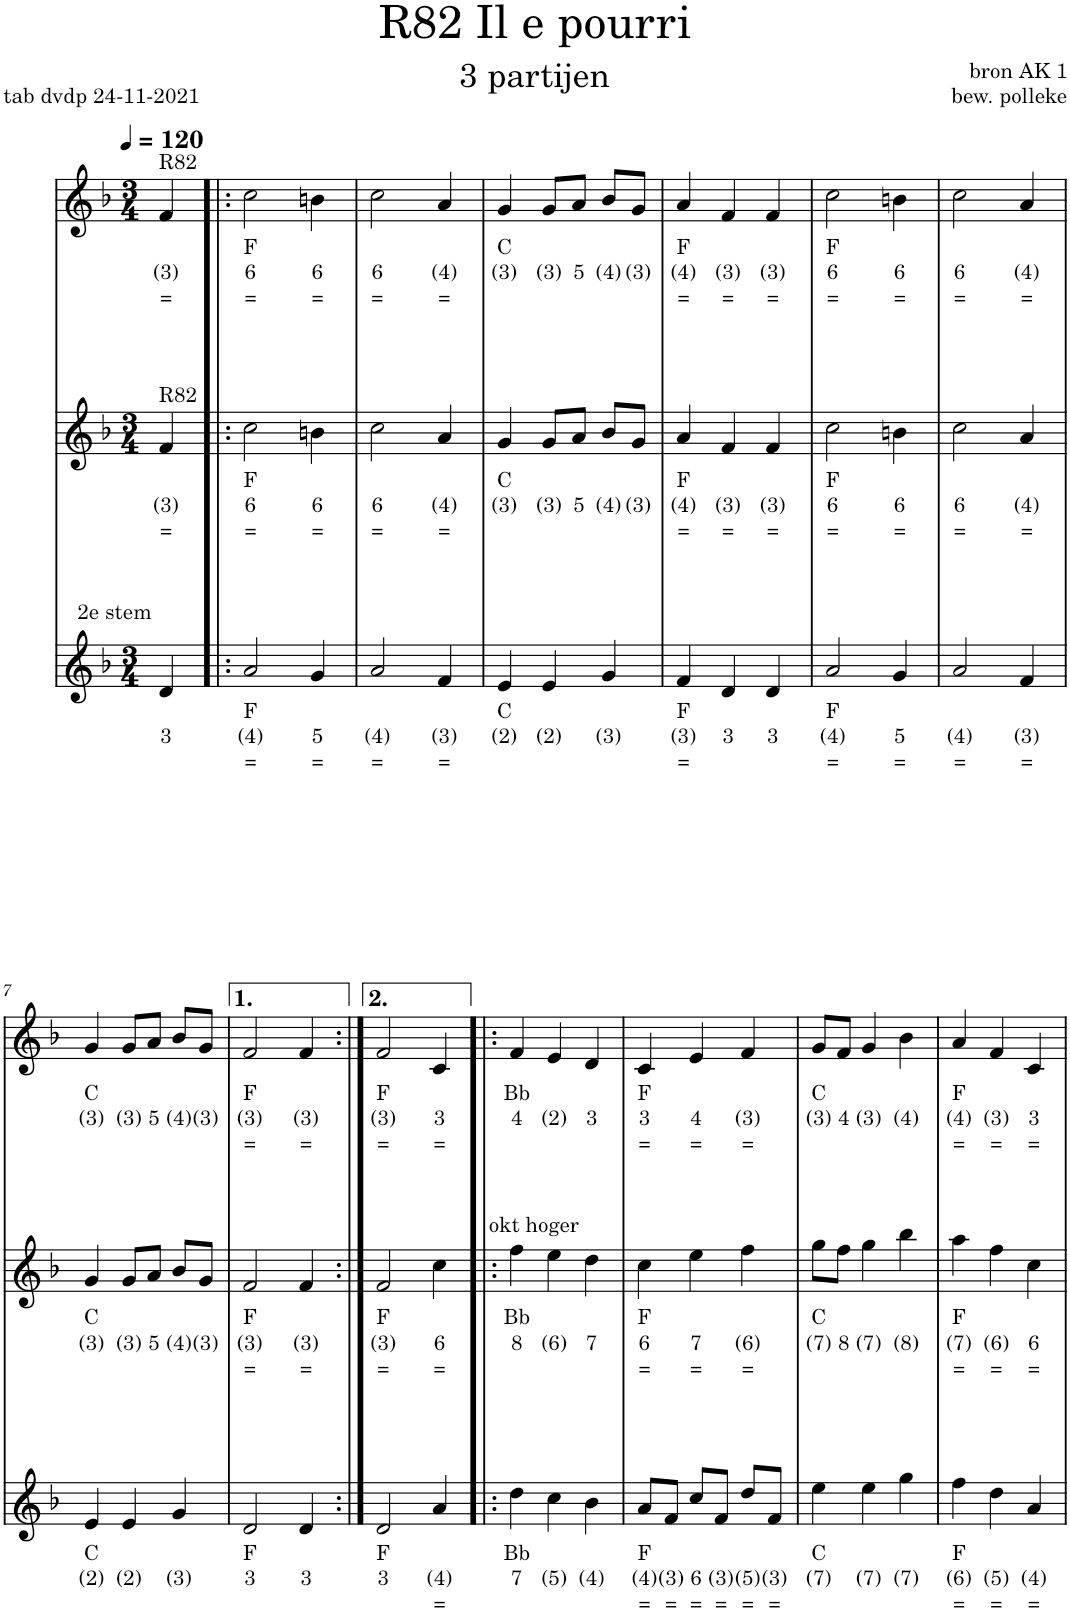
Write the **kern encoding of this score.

**kern	**text	**text	**text	**kern	**text	**text	**text	**kern	**text	**text	**text
*part3	*part3	*part3	*part3	*part2	*part2	*part2	*part2	*part1	*part1	*part1	*part1
*staff3	*staff3	*staff3	*staff3	*staff2	*staff2	*staff2	*staff2	*staff1	*staff1	*staff1	*staff1
*I"Viool	*	*	*	*I"Viool	*	*	*	*I"Piano	*	*	*
*clefG2	*	*	*	*clefG2	*	*	*	*clefG2	*	*	*
*k[b-]	*	*	*	*k[b-]	*	*	*	*k[b-]	*	*	*
*M3/4	*	*	*	*M3/4	*	*	*	*M3/4	*	*	*
*MM120	*	*	*	*MM120	*	*	*	*MM120	*	*	*
=	=	=	=	=	=	=	=	=	=	=	=
!	!	!	!	!	!	!	!	!LO:TX:a:t=R82	!	!	!
!	!	!	!	!LO:TX:a:t=R82	!	!	!	!	!	!	!
!LO:TX:a:t=2e stem	!	!	!	!	!	!	!	!	!	!	!
!	!	!LO:LY:b	!	!	!	!LO:LY:b	!LO:LY:b	!	!	!LO:LY:b	!LO:LY:b
4d/	.	3	.	4f/	.	(3)	=	4f/	.	(3)	=
=1!|:	=1!|:	=1!|:	=1!|:	=1!|:	=1!|:	=1!|:	=1!|:	=1!|:	=1!|:	=1!|:	=1!|:
!	!LO:LY:b	!LO:LY:b	!LO:LY:b	!	!LO:LY:b	!LO:LY:b	!LO:LY:b	!	!LO:LY:b	!LO:LY:b	!LO:LY:b
2a/	F	(4)	=	2cc\	F	6	=	2cc\	F	6	=
!	!	!LO:LY:b	!LO:LY:b	!	!	!LO:LY:b	!LO:LY:b	!	!	!LO:LY:b	!LO:LY:b
4g/	.	5	=	4bn\	.	6	=	4bn\	.	6	=
=2	=2	=2	=2	=2	=2	=2	=2	=2	=2	=2	=2
!	!	!LO:LY:b	!LO:LY:b	!	!	!LO:LY:b	!LO:LY:b	!	!	!LO:LY:b	!LO:LY:b
2a/	.	(4)	=	2cc\	.	6	=	2cc\	.	6	=
!	!	!LO:LY:b	!LO:LY:b	!	!	!LO:LY:b	!LO:LY:b	!	!	!LO:LY:b	!LO:LY:b
4f/	.	(3)	=	4a/	.	(4)	=	4a/	.	(4)	=
=3	=3	=3	=3	=3	=3	=3	=3	=3	=3	=3	=3
!	!LO:LY:b	!LO:LY:b	!	!	!LO:LY:b	!LO:LY:b	!	!	!LO:LY:b	!LO:LY:b	!
4e/	C	(2)	.	4g/	C	(3)	.	4g/	C	(3)	.
!	!	!LO:LY:b	!	!	!	!LO:LY:b	!	!	!	!LO:LY:b	!
4e/	.	(2)	.	8g/L	.	(3)	.	8g/L	.	(3)	.
!	!	!	!	!	!	!LO:LY:b	!	!	!	!LO:LY:b	!
.	.	.	.	8a/J	.	5	.	8a/J	.	5	.
!	!	!LO:LY:b	!	!	!	!LO:LY:b	!	!	!	!LO:LY:b	!
4g/	.	(3)	.	8b-/L	.	(4)	.	8b-/L	.	(4)	.
!	!	!	!	!	!	!LO:LY:b	!	!	!	!LO:LY:b	!
.	.	.	.	8g/J	.	(3)	.	8g/J	.	(3)	.
=4	=4	=4	=4	=4	=4	=4	=4	=4	=4	=4	=4
!	!LO:LY:b	!LO:LY:b	!LO:LY:b	!	!LO:LY:b	!LO:LY:b	!LO:LY:b	!	!LO:LY:b	!LO:LY:b	!LO:LY:b
4f/	F	(3)	=	4a/	F	(4)	=	4a/	F	(4)	=
!	!	!LO:LY:b	!	!	!	!LO:LY:b	!LO:LY:b	!	!	!LO:LY:b	!LO:LY:b
4d/	.	3	.	4f/	.	(3)	=	4f/	.	(3)	=
!	!	!LO:LY:b	!	!	!	!LO:LY:b	!LO:LY:b	!	!	!LO:LY:b	!LO:LY:b
4d/	.	3	.	4f/	.	(3)	=	4f/	.	(3)	=
=5	=5	=5	=5	=5	=5	=5	=5	=5	=5	=5	=5
!	!LO:LY:b	!LO:LY:b	!LO:LY:b	!	!LO:LY:b	!LO:LY:b	!LO:LY:b	!	!LO:LY:b	!LO:LY:b	!LO:LY:b
2a/	F	(4)	=	2cc\	F	6	=	2cc\	F	6	=
!	!	!LO:LY:b	!LO:LY:b	!	!	!LO:LY:b	!LO:LY:b	!	!	!LO:LY:b	!LO:LY:b
4g/	.	5	=	4bn\	.	6	=	4bn\	.	6	=
=6	=6	=6	=6	=6	=6	=6	=6	=6	=6	=6	=6
!	!	!LO:LY:b	!LO:LY:b	!	!	!LO:LY:b	!LO:LY:b	!	!	!LO:LY:b	!LO:LY:b
2a/	.	(4)	=	2cc\	.	6	=	2cc\	.	6	=
!	!	!LO:LY:b	!LO:LY:b	!	!	!LO:LY:b	!LO:LY:b	!	!	!LO:LY:b	!LO:LY:b
4f/	.	(3)	=	4a/	.	(4)	=	4a/	.	(4)	=
!!LO:LB:g=z
=7	=7	=7	=7	=7	=7	=7	=7	=7	=7	=7	=7
!	!LO:LY:b	!LO:LY:b	!	!	!LO:LY:b	!LO:LY:b	!	!	!LO:LY:b	!LO:LY:b	!
4e/	C	(2)	.	4g/	C	(3)	.	4g/	C	(3)	.
!	!	!LO:LY:b	!	!	!	!LO:LY:b	!	!	!	!LO:LY:b	!
4e/	.	(2)	.	8g/L	.	(3)	.	8g/L	.	(3)	.
!	!	!	!	!	!	!LO:LY:b	!	!	!	!LO:LY:b	!
.	.	.	.	8a/J	.	5	.	8a/J	.	5	.
!	!	!LO:LY:b	!	!	!	!LO:LY:b	!	!	!	!LO:LY:b	!
4g/	.	(3)	.	8b-/L	.	(4)	.	8b-/L	.	(4)	.
!	!	!	!	!	!	!LO:LY:b	!	!	!	!LO:LY:b	!
.	.	.	.	8g/J	.	(3)	.	8g/J	.	(3)	.
=8	=8	=8	=8	=8	=8	=8	=8	=8	=8	=8	=8
!	!LO:LY:b	!LO:LY:b	!	!	!LO:LY:b	!LO:LY:b	!LO:LY:b	!	!LO:LY:b	!LO:LY:b	!LO:LY:b
2d/	F	3	.	2f/	F	(3)	=	2f/	F	(3)	=
!	!	!LO:LY:b	!	!	!	!LO:LY:b	!LO:LY:b	!	!	!LO:LY:b	!LO:LY:b
4d/	.	3	.	4f/	.	(3)	=	4f/	.	(3)	=
=9:|!	=9:|!	=9:|!	=9:|!	=9:|!	=9:|!	=9:|!	=9:|!	=9:|!	=9:|!	=9:|!	=9:|!
!	!LO:LY:b	!LO:LY:b	!	!	!LO:LY:b	!LO:LY:b	!LO:LY:b	!	!LO:LY:b	!LO:LY:b	!LO:LY:b
2d/	F	3	.	2f/	F	(3)	=	2f/	F	(3)	=
!	!	!LO:LY:b	!LO:LY:b	!	!	!LO:LY:b	!LO:LY:b	!	!	!LO:LY:b	!LO:LY:b
4a/	.	(4)	=	4cc\	.	6	=	4c/	.	3	=
=10!|:	=10!|:	=10!|:	=10!|:	=10!|:	=10!|:	=10!|:	=10!|:	=10!|:	=10!|:	=10!|:	=10!|:
!	!	!	!	!LO:TX:a:t=okt hoger	!	!	!	!	!	!	!
!	!LO:LY:b	!LO:LY:b	!	!	!LO:LY:b	!LO:LY:b	!	!	!LO:LY:b	!LO:LY:b	!
4dd\	Bb	7	.	4ff\	Bb	8	.	4f/	Bb	4	.
!	!	!LO:LY:b	!	!	!	!LO:LY:b	!	!	!	!LO:LY:b	!
4cc\	.	(5)	.	4ee\	.	(6)	.	4e/	.	(2)	.
!	!	!LO:LY:b	!	!	!	!LO:LY:b	!	!	!	!LO:LY:b	!
4b-\	.	(4)	.	4dd\	.	7	.	4d/	.	3	.
=11	=11	=11	=11	=11	=11	=11	=11	=11	=11	=11	=11
!	!LO:LY:b	!LO:LY:b	!LO:LY:b	!	!LO:LY:b	!LO:LY:b	!LO:LY:b	!	!LO:LY:b	!LO:LY:b	!LO:LY:b
8a/L	F	(4)	=	4cc\	F	6	=	4c/	F	3	=
!	!	!LO:LY:b	!LO:LY:b	!	!	!	!	!	!	!	!
8f/J	.	(3)	=	.	.	.	.	.	.	.	.
!	!	!LO:LY:b	!LO:LY:b	!	!	!LO:LY:b	!LO:LY:b	!	!	!LO:LY:b	!LO:LY:b
8cc/L	.	6	=	4ee\	.	7	=	4e/	.	4	=
!	!	!LO:LY:b	!LO:LY:b	!	!	!	!	!	!	!	!
8f/J	.	(3)	=	.	.	.	.	.	.	.	.
!	!	!LO:LY:b	!LO:LY:b	!	!	!LO:LY:b	!LO:LY:b	!	!	!LO:LY:b	!LO:LY:b
8dd/L	.	(5)	=	4ff\	.	(6)	=	4f/	.	(3)	=
!	!	!LO:LY:b	!LO:LY:b	!	!	!	!	!	!	!	!
8f/J	.	(3)	=	.	.	.	.	.	.	.	.
=12	=12	=12	=12	=12	=12	=12	=12	=12	=12	=12	=12
!	!LO:LY:b	!LO:LY:b	!	!	!LO:LY:b	!LO:LY:b	!	!	!LO:LY:b	!LO:LY:b	!
4ee\	C	(7)	.	8gg\L	C	(7)	.	8g/L	C	(3)	.
!	!	!	!	!	!	!LO:LY:b	!	!	!	!LO:LY:b	!
.	.	.	.	8ff\J	.	8	.	8f/J	.	4	.
!	!	!LO:LY:b	!	!	!	!LO:LY:b	!	!	!	!LO:LY:b	!
4ee\	.	(7)	.	4gg\	.	(7)	.	4g/	.	(3)	.
!	!	!LO:LY:b	!	!	!	!LO:LY:b	!	!	!	!LO:LY:b	!
4gg\	.	(7)	.	4bb-\	.	(8)	.	4b-\	.	(4)	.
=13	=13	=13	=13	=13	=13	=13	=13	=13	=13	=13	=13
!	!LO:LY:b	!LO:LY:b	!LO:LY:b	!	!LO:LY:b	!LO:LY:b	!LO:LY:b	!	!LO:LY:b	!LO:LY:b	!LO:LY:b
4ff\	F	(6)	=	4aa\	F	(7)	=	4a/	F	(4)	=
!	!	!LO:LY:b	!LO:LY:b	!	!	!LO:LY:b	!LO:LY:b	!	!	!LO:LY:b	!LO:LY:b
4dd\	.	(5)	=	4ff\	.	(6)	=	4f/	.	(3)	=
!	!	!LO:LY:b	!LO:LY:b	!	!	!LO:LY:b	!LO:LY:b	!	!	!LO:LY:b	!LO:LY:b
4a/	.	(4)	=	4cc\	.	6	=	4c/	.	3	=
=	=	=	=	=	=	=	=	=	=	=	=
*-	*-	*-	*-	*-	*-	*-	*-	*-	*-	*-	*-
